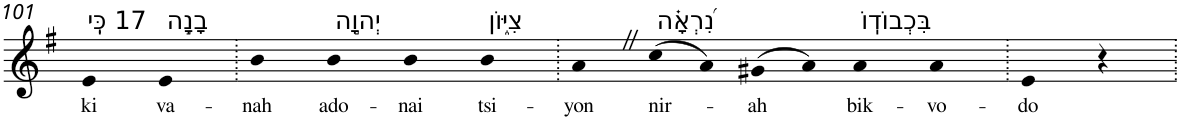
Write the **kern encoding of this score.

**kern	**text
*part1	*part1
*staff1	*staff1
*I"Piano	*
*I'Pno	*
!!LO:PB:g=z
*clefG2	*
*k[f#]	*
*G:	*
=101	=101
!LO:TX:a:t=17 כִּֽי	!
!	!LO:LY:b
4e	ki
!LO:TX:a:t=בָנָ֣ה	!
!	!LO:LY:b
4e	va-
=102.	=102.
!	!LO:LY:b
4b	-nah
!LO:TX:a:t=יְהוָ֣ה	!
!	!LO:LY:b
4b	ado-
!	!LO:LY:b
4b	-nai
!LO:TX:a:t=צִיּ֑וֹן	!
!	!LO:LY:b
4b	tsi-
=103.	=103.
!	!LO:LY:b
4aZ	-yon
!LO:TX:a:t=נִ֝רְאָ֗ה	!
!	!LO:LY:b
(>8cc	nir-
8a)	.
!	!LO:LY:b
(>8g#X	-ah
8a)	.
!LO:TX:a:t=בִּכְבוֹדֽוֹ	!
!	!LO:LY:b
4a	bik-
!	!LO:LY:b
4a	-vo-
=104.	=104.
!	!LO:LY:b
4e	-do
4r	.
=.	=.
*-	*-
